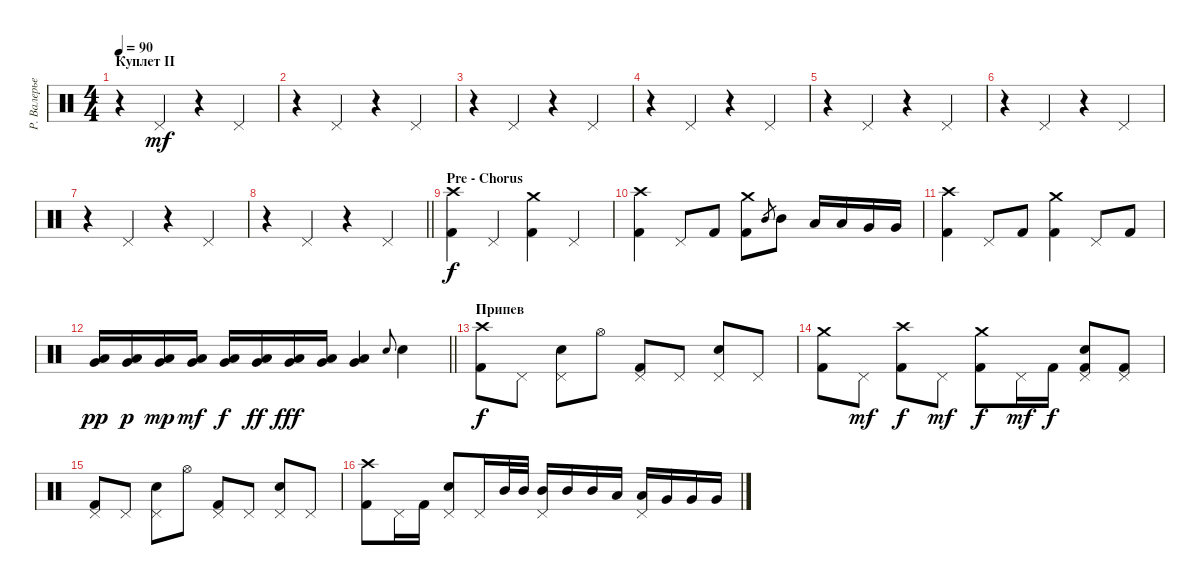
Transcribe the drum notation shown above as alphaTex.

\track ("Р. Валерьев" "Р. Валерье") {instrument percussion}
\staff {score}
\articulation defaults
\ts (4 4)
\section ("" "Куплет II")
\tempo 90
\clef neutral
\ks c
r.4{dy mf} "Pedal Hi-Hat (hit)".4 r.4 "Pedal Hi-Hat (hit)".4 |
r.4 "Pedal Hi-Hat (hit)".4 r.4 "Pedal Hi-Hat (hit)".4 |
r.4 "Pedal Hi-Hat (hit)".4 r.4 "Pedal Hi-Hat (hit)".4 |
r.4 "Pedal Hi-Hat (hit)".4 r.4 "Pedal Hi-Hat (hit)".4 |
r.4 "Pedal Hi-Hat (hit)".4 r.4 "Pedal Hi-Hat (hit)".4 |
r.4 "Pedal Hi-Hat (hit)".4 r.4 "Pedal Hi-Hat (hit)".4 |
r.4 "Pedal Hi-Hat (hit)".4 r.4 "Pedal Hi-Hat (hit)".4 |
\barLineRight lightlight
r.4 "Pedal Hi-Hat (hit)".4 r.4 "Pedal Hi-Hat (hit)".4 |
\section ("" "Pre - Chorus")
("Crash high (hit)" "Kick (hit) 2").4{dy f} "Pedal Hi-Hat (hit)".4 ("Crash medium (hit)" "Kick (hit) 2").4 "Pedal Hi-Hat (hit)".4 |
("Crash high (hit)" "Kick (hit) 2").4 "Pedal Hi-Hat (hit)".8 "Kick (hit) 2".8 ("Crash medium (hit)" "Kick (hit) 2").8 "Mid Tom (hit)".8{gr} "Mid Tom (hit)".8 "Low Tom (hit)".16 "Low Tom (hit)".16 "Very Low Tom (hit)".16 "Very Low Tom (hit)".16 |
("Crash high (hit)" "Kick (hit) 2").4 "Pedal Hi-Hat (hit)".8 "Kick (hit) 2".8 ("Crash medium (hit)" "Kick (hit) 2").4 "Pedal Hi-Hat (hit)".8 "Kick (hit) 2".8 |
\barLineRight lightlight
("Very Low Tom (hit)" "Low Tom (hit)").16{dy pp} ("Very Low Tom (hit)" "Low Tom (hit)").16{dy p} ("Very Low Tom (hit)" "Low Tom (hit)").16{dy mp} ("Very Low Tom (hit)" "Low Tom (hit)").16{dy mf} ("Very Low Tom (hit)" "Low Tom (hit)").16{dy f} ("Very Low Tom (hit)" "Low Tom (hit)").16{dy ff} ("Very Low Tom (hit)" "Low Tom (hit)").16{dy fff} ("Very Low Tom (hit)" "Low Tom (hit)").16 ("Very Low Tom (hit)" "Low Tom (hit)").4 "Electric Snare (hit)".8{gr onbeat} "Electric Snare (hit)".4 |
\section ("" "Припев")
("Crash high (hit)" "Kick (hit) 2").8{dy f} "Pedal Hi-Hat (hit)".8 ("Pedal Hi-Hat (hit)" "Electric Snare (hit)").8 "Hi-Hat (open)".8 ("Pedal Hi-Hat (hit)" "Kick (hit) 2").8 "Pedal Hi-Hat (hit)".8 ("Pedal Hi-Hat (hit)" "Electric Snare (hit)").8 "Pedal Hi-Hat (hit)".8 |
("Crash medium (hit)" "Kick (hit) 2").8 "Pedal Hi-Hat (hit)".8{dy mf} ("Crash high (hit)" "Kick (hit) 2").8{dy f} "Pedal Hi-Hat (hit)".8{dy mf} ("Crash medium (hit)" "Kick (hit) 2").8{dy f} "Pedal Hi-Hat (hit)".16{dy mf} "Kick (hit) 2".16{dy f} ("Pedal Hi-Hat (hit)" "Electric Snare (hit)" "Kick (hit) 2").8 ("Pedal Hi-Hat (hit)" "Kick (hit) 2").8 |
("Pedal Hi-Hat (hit)" "Kick (hit) 2").8 "Pedal Hi-Hat (hit)".8 ("Pedal Hi-Hat (hit)" "Electric Snare (hit)").8 "Hi-Hat (open)".8 ("Pedal Hi-Hat (hit)" "Kick (hit) 2").8 "Pedal Hi-Hat (hit)".8 ("Pedal Hi-Hat (hit)" "Electric Snare (hit)").8 "Pedal Hi-Hat (hit)".8 |
("Crash high (hit)" "Kick (hit) 2").8 "Pedal Hi-Hat (hit)".16 "Kick (hit) 2".16 ("Pedal Hi-Hat (hit)" "Electric Snare (hit)").8 "Pedal Hi-Hat (hit)".16 "Mid Tom (hit)".32 "Mid Tom (hit)".32 ("Mid Tom (hit)" "Pedal Hi-Hat (hit)").16 "Mid Tom (hit)".16 "Mid Tom (hit)".16 "Low Tom (hit)".16 ("Low Tom (hit)" "Pedal Hi-Hat (hit)").16 "Very Low Tom (hit)".16 "Very Low Tom (hit)".16 "Very Low Tom (hit)".16
